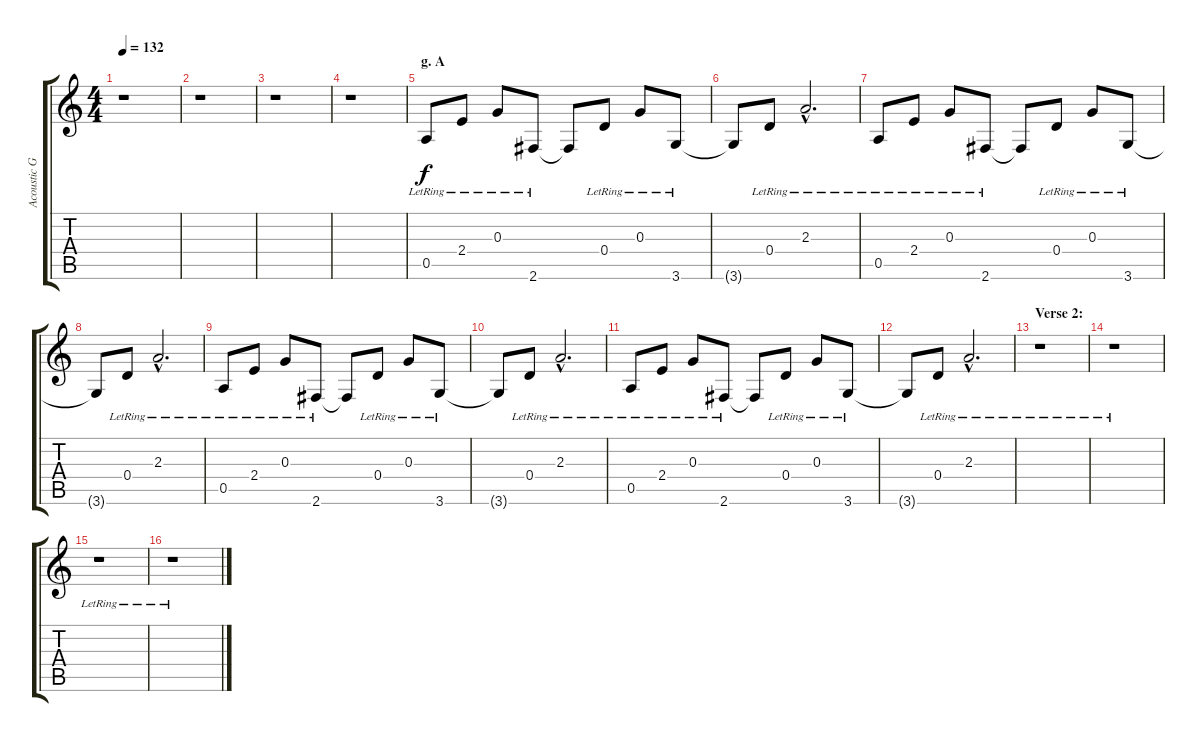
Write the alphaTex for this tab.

\track ("Acoustic Guitar" "Acoustic G") {instrument electricguitarclean}
\staff {score tabs}
\tuning (E4 B3 G3 D3 A2 E2) {hide}
\ts (4 4)
\tempo 132
\clef g2
\ks c
r.1{dy f} |
r.1 |
r.1 |
r.1 |
\section ("" "g. A")
0.5{lr}.8 2.4{lr}.8 0.3{lr}.8 2.6{lr}.8 2.6{t}.8 0.4{lr}.8 0.3{lr}.8 3.6{lr}.8 |
3.6{t}.8 0.4{lr}.8 2.3{hac lr}.2{d} |
0.5{lr}.8 2.4{lr}.8 0.3{lr}.8 2.6{lr}.8 2.6{t}.8 0.4{lr}.8 0.3{lr}.8 3.6{lr}.8 |
3.6{t}.8 0.4{lr}.8 2.3{hac lr}.2{d} |
0.5{lr}.8 2.4{lr}.8 0.3{lr}.8 2.6{lr}.8 2.6{t}.8 0.4{lr}.8 0.3{lr}.8 3.6{lr}.8 |
3.6{t}.8 0.4{lr}.8 2.3{hac lr}.2{d} |
0.5{lr}.8 2.4{lr}.8 0.3{lr}.8 2.6{lr}.8 2.6{t}.8 0.4{lr}.8 0.3{lr}.8 3.6{lr}.8 |
3.6{t}.8 0.4{lr}.8 2.3{hac lr}.2{d} |
\section ("" "Verse 2:")
r.1 |
r.1 |
r.1 |
r.1
